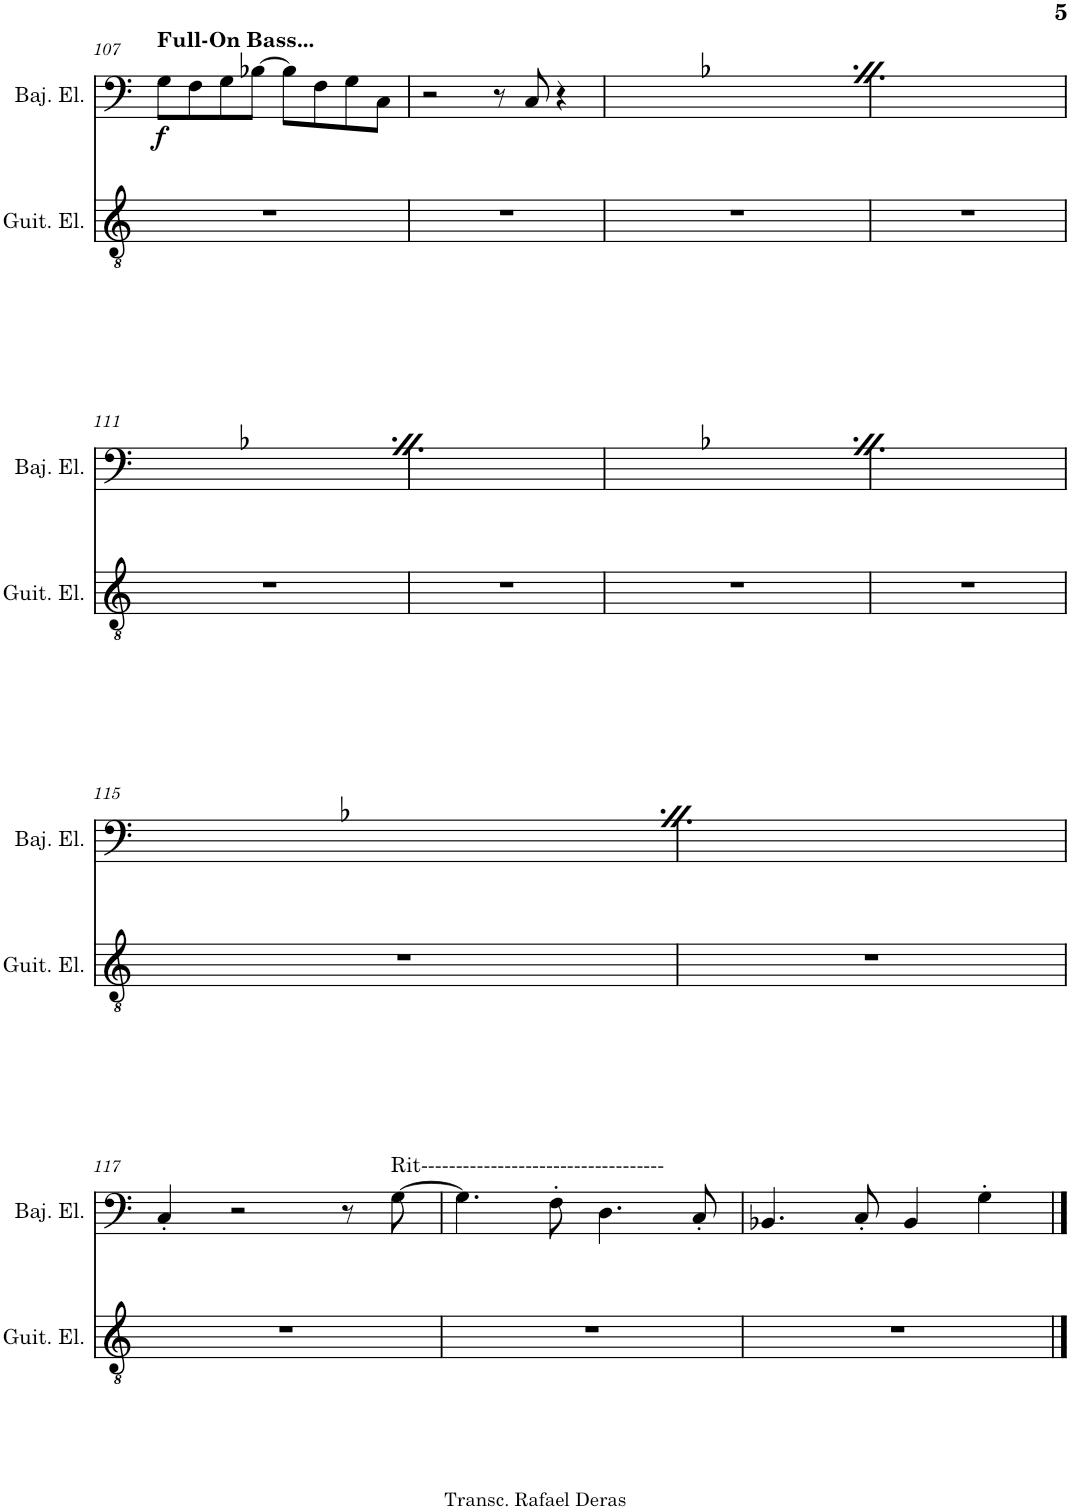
**kern	**kern	**dynam
*part2	*part1	*part1
*staff2	*staff1	*staff1
*I"Guitarra eléctrica	*I"Bajo eléctrico de 5 cuerdas	*
*I'Guit. El.	*I'Baj. El.	*
!!LO:PB:g=z
*clefGv2	*clefF4	*
*	*Trd7c12	*
*k[]	*k[]	*
*M4/4	*M4/4	*
=107	=107	=107
!	!LO:TX:a:B:t=Full-On Bass...	!
!	!	!LO:DY:b
1r	8G\L	f
.	8F\	.
.	8G\	.
.	[8B-X\J	.
.	8B-\L]	.
.	8F\	.
.	8G\	.
.	8C\J	.
=108	=108	=108
1r	2r	.
.	8r	.
.	8C/	.
.	4r	.
=109	=109	=109
1r	8GL	.
.	8F	.
.	8G	.
.	[8B-XJ	.
.	8B-L]	.
.	8F	.
.	8G	.
.	8CJ	.
=110	=110	=110
1r	2ryy	.
.	8ryy	.
.	8C	.
.	4ryy	.
!!LO:LB:g=z
=111	=111	=111
1r	8GL	.
.	8F	.
.	8G	.
.	[8B-XJ	.
.	8B-L]	.
.	8F	.
.	8G	.
.	8CJ	.
=112	=112	=112
1r	2ryy	.
.	8ryy	.
.	8C	.
.	4ryy	.
=113	=113	=113
1r	8GL	.
.	8F	.
.	8G	.
.	[8B-XJ	.
.	8B-L]	.
.	8F	.
.	8G	.
.	8CJ	.
=114	=114	=114
1r	2ryy	.
.	8ryy	.
.	8C	.
.	4ryy	.
!!LO:LB:g=z
=115	=115	=115
1r	8GL	.
.	8F	.
.	8G	.
.	[8B-XJ	.
.	8B-L]	.
.	8F	.
.	8G	.
.	8CJ	.
=116	=116	=116
1r	2ryy	.
.	8ryy	.
.	8C	.
.	4ryy	.
!!LO:LB:g=z
=117	=117	=117
1r	4C'/	.
.	2r	.
.	8r	.
!	!LO:TX:a:t=Rit-----------------------------------	!
.	[8G\	.
=118	=118	=118
1r	4.G\]	.
.	8F'\	.
.	4.D\	.
.	8C'/	.
=119	=119	=119
1r	4.BB-X/	.
.	8C'/	.
.	4BB-/	.
.	4G'\	.
==	==	==
*-	*-	*-
